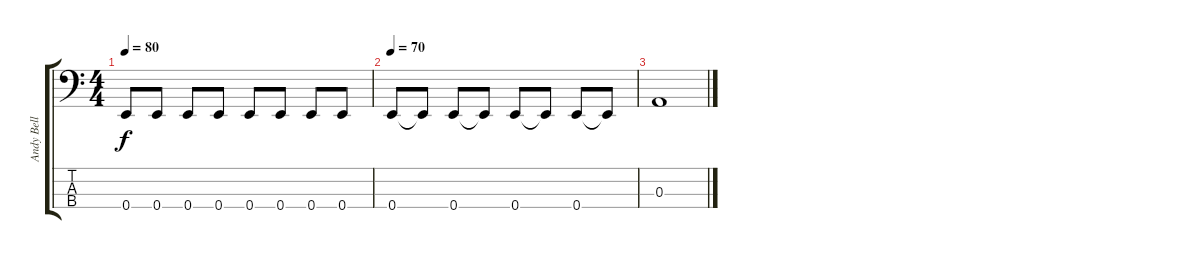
\track ("Andy Bell" "Andy Bell") {instrument electricbasspick}
\staff {score tabs}
\tuning (G2 D2 A1 E1) {hide}
\ts (4 4)
\tempo 80
\clef f4
\ks c
0.4.8{dy f} 0.4.8 0.4.8 0.4.8 0.4.8 0.4.8 0.4.8 0.4.8 |
\tempo 70
0.4.8 0.4{t}.8 0.4.8 0.4{t}.8 0.4.8 0.4{t}.8 0.4.8 0.4{t}.8 |
0.3.1
